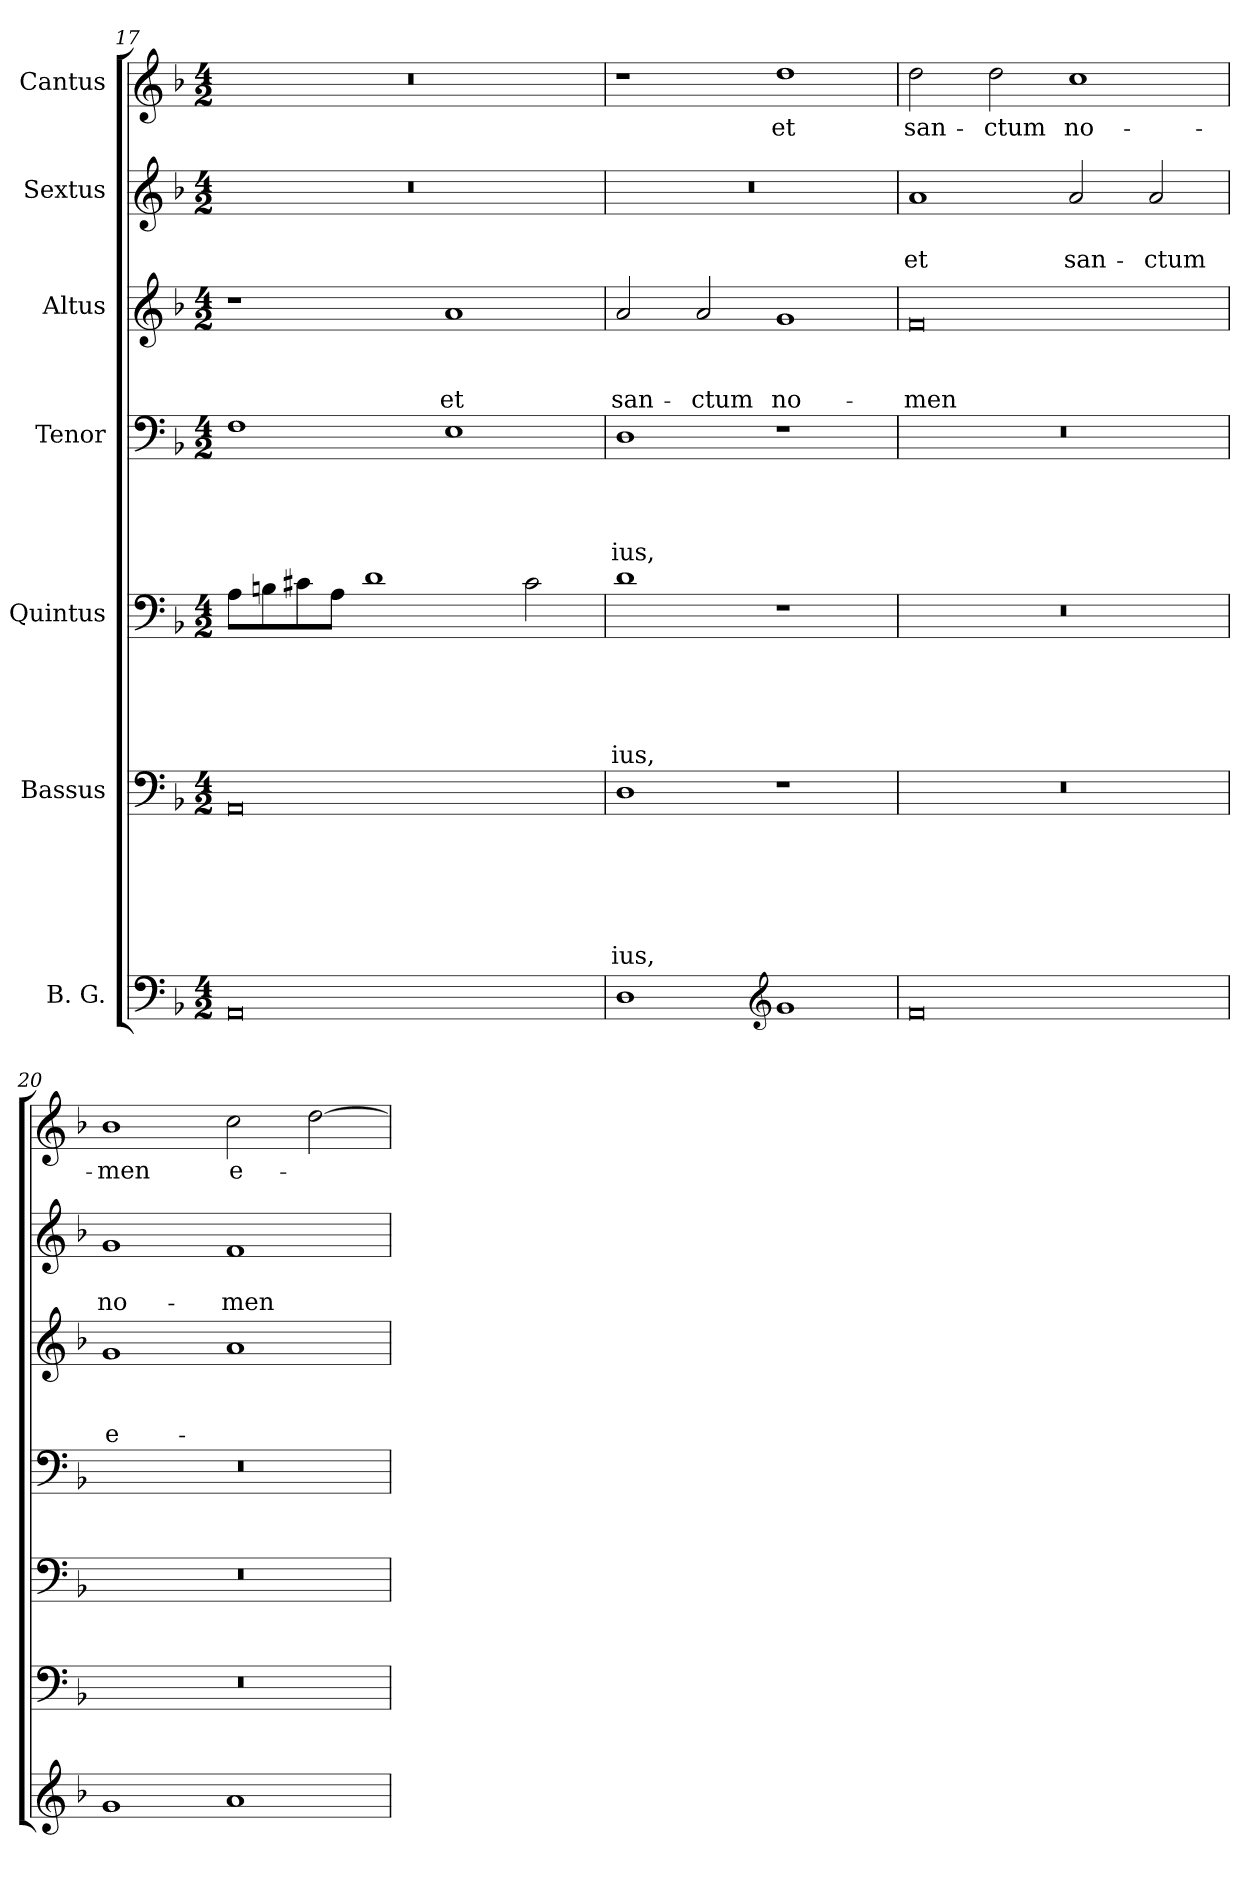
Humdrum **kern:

**kern	**kern	**text	**text	**text	**text	**text	**text	**kern	**text	**text	**text	**text	**text	**kern	**text	**text	**text	**text	**kern	**text	**text	**text	**kern	**text	**text	**kern	**text
*part7	*part6	*part6	*part6	*part6	*part6	*part6	*part6	*part5	*part5	*part5	*part5	*part5	*part5	*part4	*part4	*part4	*part4	*part4	*part3	*part3	*part3	*part3	*part2	*part2	*part2	*part1	*part1
*staff7	*staff6	*staff6	*staff6	*staff6	*staff6	*staff6	*staff6	*staff5	*staff5	*staff5	*staff5	*staff5	*staff5	*staff4	*staff4	*staff4	*staff4	*staff4	*staff3	*staff3	*staff3	*staff3	*staff2	*staff2	*staff2	*staff1	*staff1
*I"B. G.	*I"Bassus	*	*	*	*	*	*	*I"Quintus	*	*	*	*	*	*I"Tenor	*	*	*	*	*I"Altus	*	*	*	*I"Sextus	*	*	*I"Cantus	*
*clefF4	*clefF4	*	*	*	*	*	*	*clefF4	*	*	*	*	*	*clefF4	*	*	*	*	*clefG2	*	*	*	*clefG2	*	*	*clefG2	*
*k[b-]	*k[b-]	*	*	*	*	*	*	*k[b-]	*	*	*	*	*	*k[b-]	*	*	*	*	*k[b-]	*	*	*	*k[b-]	*	*	*k[b-]	*
*F:	*F:	*	*	*	*	*	*	*F:	*	*	*	*	*	*F:	*	*	*	*	*F:	*	*	*	*F:	*	*	*F:	*
*M4/2	*M4/2	*	*	*	*	*	*	*M4/2	*	*	*	*	*	*M4/2	*	*	*	*	*M4/2	*	*	*	*M4/2	*	*	*M4/2	*
=17	=17	=17	=17	=17	=17	=17	=17	=17	=17	=17	=17	=17	=17	=17	=17	=17	=17	=17	=17	=17	=17	=17	=17	=17	=17	=17	=17
!	!	!	!	!	!	!	!	!	!	!	!	!	!	!	!	!	!	!	!	!	!	!	!LO:N:vis=1	!	!	!LO:N:vis=1	!
0AA	0AA	.	.	.	.	.	.	8A\L	.	.	.	.	.	1F	.	.	.	.	1r	.	.	.	0r	.	.	0r	.
.	.	.	.	.	.	.	.	8Bn\	.	.	.	.	.	.	.	.	.	.	.	.	.	.	.	.	.	.	.
.	.	.	.	.	.	.	.	8c#X\	.	.	.	.	.	.	.	.	.	.	.	.	.	.	.	.	.	.	.
.	.	.	.	.	.	.	.	8A\J	.	.	.	.	.	.	.	.	.	.	.	.	.	.	.	.	.	.	.
.	.	.	.	.	.	.	.	1d	.	.	.	.	.	.	.	.	.	.	.	.	.	.	.	.	.	.	.
!	!	!	!	!	!	!	!	!	!	!	!	!	!	!	!	!	!	!	!	!	!	!LO:LY:b	!	!	!	!	!
.	.	.	.	.	.	.	.	.	.	.	.	.	.	1E	.	.	.	.	1a	.	.	et	.	.	.	.	.
.	.	.	.	.	.	.	.	2c#\	.	.	.	.	.	.	.	.	.	.	.	.	.	.	.	.	.	.	.
=18	=18	=18	=18	=18	=18	=18	=18	=18	=18	=18	=18	=18	=18	=18	=18	=18	=18	=18	=18	=18	=18	=18	=18	=18	=18	=18	=18
!	!	!	!	!	!	!	!LO:LY:b	!	!	!	!	!	!LO:LY:b	!	!	!	!	!LO:LY:b	!	!	!	!LO:LY:b	!LO:N:vis=1	!	!	!	!
1D	1D	.	.	.	.	.	-ius,	1d	.	.	.	.	-ius,	1D	.	.	.	-ius,	2a/	.	.	san-	0r	.	.	1r	.
!	!	!	!	!	!	!	!	!	!	!	!	!	!	!	!	!	!	!	!	!	!	!LO:LY:b	!	!	!	!	!
.	.	.	.	.	.	.	.	.	.	.	.	.	.	.	.	.	.	.	2a/	.	.	-ctum	.	.	.	.	.
*clefG2	*	*	*	*	*	*	*	*	*	*	*	*	*	*	*	*	*	*	*	*	*	*	*	*	*	*	*
!	!	!	!	!	!	!	!	!	!	!	!	!	!	!	!	!	!	!	!	!	!	!LO:LY:b	!	!	!	!	!LO:LY:b
1g	1r	.	.	.	.	.	.	1r	.	.	.	.	.	1r	.	.	.	.	1g	.	.	no-	.	.	.	1dd	et
!!LO:LB:g=z
=19	=19	=19	=19	=19	=19	=19	=19	=19	=19	=19	=19	=19	=19	=19	=19	=19	=19	=19	=19	=19	=19	=19	=19	=19	=19	=19	=19
!	!LO:N:vis=1	!	!	!	!	!	!	!LO:N:vis=1	!	!	!	!	!	!LO:N:vis=1	!	!	!	!	!	!	!	!LO:LY:b	!	!	!LO:LY:b	!	!LO:LY:b
0f	0r	.	.	.	.	.	.	0r	.	.	.	.	.	0r	.	.	.	.	0f	.	.	-men	1a	.	et	2dd\	san-
!	!	!	!	!	!	!	!	!	!	!	!	!	!	!	!	!	!	!	!	!	!	!	!	!	!	!	!LO:LY:b
.	.	.	.	.	.	.	.	.	.	.	.	.	.	.	.	.	.	.	.	.	.	.	.	.	.	2dd\	-ctum
!	!	!	!	!	!	!	!	!	!	!	!	!	!	!	!	!	!	!	!	!	!	!	!	!	!LO:LY:b	!	!LO:LY:b
.	.	.	.	.	.	.	.	.	.	.	.	.	.	.	.	.	.	.	.	.	.	.	2a/	.	san-	1cc	no-
!	!	!	!	!	!	!	!	!	!	!	!	!	!	!	!	!	!	!	!	!	!	!	!	!	!LO:LY:b	!	!
.	.	.	.	.	.	.	.	.	.	.	.	.	.	.	.	.	.	.	.	.	.	.	2a/	.	-ctum	.	.
=20	=20	=20	=20	=20	=20	=20	=20	=20	=20	=20	=20	=20	=20	=20	=20	=20	=20	=20	=20	=20	=20	=20	=20	=20	=20	=20	=20
!	!LO:N:vis=1	!	!	!	!	!	!	!LO:N:vis=1	!	!	!	!	!	!LO:N:vis=1	!	!	!	!	!	!	!	!LO:LY:b	!	!	!LO:LY:b	!	!LO:LY:b
1g	0r	.	.	.	.	.	.	0r	.	.	.	.	.	0r	.	.	.	.	1g	.	.	e-	1g	.	no-	1b-	-men
!	!	!	!	!	!	!	!	!	!	!	!	!	!	!	!	!	!	!	!	!	!	!	!	!	!LO:LY:b	!	!LO:LY:b
1a	.	.	.	.	.	.	.	.	.	.	.	.	.	.	.	.	.	.	1a	.	.	.	1f	.	-men	2cc\	e-
.	.	.	.	.	.	.	.	.	.	.	.	.	.	.	.	.	.	.	.	.	.	.	.	.	.	[>2dd\	.
=	=	=	=	=	=	=	=	=	=	=	=	=	=	=	=	=	=	=	=	=	=	=	=	=	=	=	=
*-	*-	*-	*-	*-	*-	*-	*-	*-	*-	*-	*-	*-	*-	*-	*-	*-	*-	*-	*-	*-	*-	*-	*-	*-	*-	*-	*-
